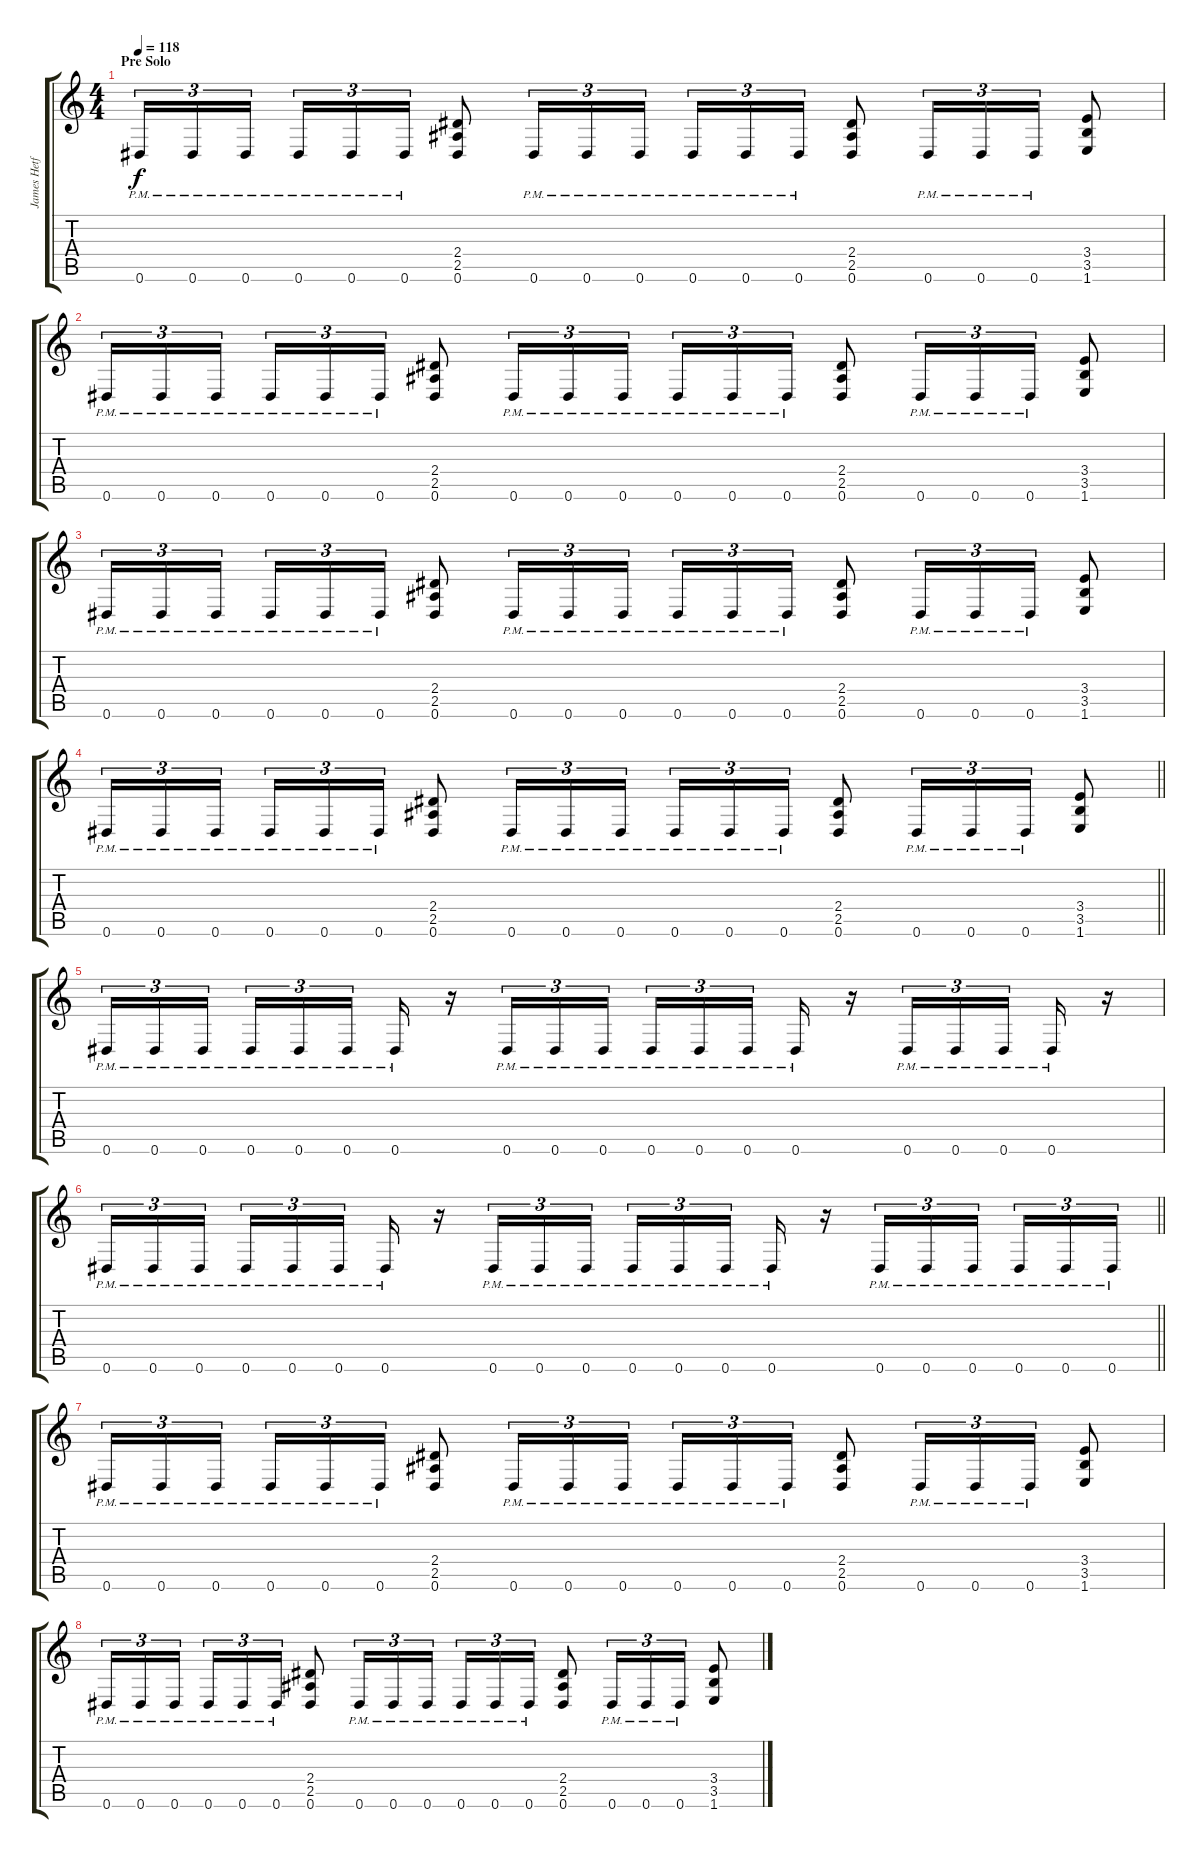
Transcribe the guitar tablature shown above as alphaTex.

\track ("James Hetfield" "James Hetf") {instrument electricguitarjazz}
\staff {score tabs}
\tuning (Eb4 Bb3 Gb3 Db3 Ab2 Eb2) {hide}
\ts (4 4)
\section ("" "Pre Solo")
\tempo 118
\clef g2
\ks c
0.6{pm}.16{tu (3 2) dy f} 0.6{pm}.16{tu (3 2)} 0.6{pm}.16{tu (3 2) beam splitsecondary} 0.6{pm}.16{tu (3 2)} 0.6{pm}.16{tu (3 2)} 0.6{pm}.16{tu (3 2)} (2.4 2.5 0.6).8 0.6{pm}.16{tu (3 2)} 0.6{pm}.16{tu (3 2)} 0.6{pm}.16{tu (3 2)} 0.6{pm}.16{tu (3 2)} 0.6{pm}.16{tu (3 2)} 0.6{pm}.16{tu (3 2)} (2.4 2.5 0.6).8 0.6{pm}.16{tu (3 2)} 0.6{pm}.16{tu (3 2)} 0.6{pm}.16{tu (3 2)} (3.4 3.5 1.6).8 |
0.6{pm}.16{tu (3 2)} 0.6{pm}.16{tu (3 2)} 0.6{pm}.16{tu (3 2) beam splitsecondary} 0.6{pm}.16{tu (3 2)} 0.6{pm}.16{tu (3 2)} 0.6{pm}.16{tu (3 2)} (2.4 2.5 0.6).8 0.6{pm}.16{tu (3 2)} 0.6{pm}.16{tu (3 2)} 0.6{pm}.16{tu (3 2)} 0.6{pm}.16{tu (3 2)} 0.6{pm}.16{tu (3 2)} 0.6{pm}.16{tu (3 2)} (2.4 2.5 0.6).8 0.6{pm}.16{tu (3 2)} 0.6{pm}.16{tu (3 2)} 0.6{pm}.16{tu (3 2)} (3.4 3.5 1.6).8 |
0.6{pm}.16{tu (3 2)} 0.6{pm}.16{tu (3 2)} 0.6{pm}.16{tu (3 2) beam splitsecondary} 0.6{pm}.16{tu (3 2)} 0.6{pm}.16{tu (3 2)} 0.6{pm}.16{tu (3 2)} (2.4 2.5 0.6).8 0.6{pm}.16{tu (3 2)} 0.6{pm}.16{tu (3 2)} 0.6{pm}.16{tu (3 2)} 0.6{pm}.16{tu (3 2)} 0.6{pm}.16{tu (3 2)} 0.6{pm}.16{tu (3 2)} (2.4 2.5 0.6).8 0.6{pm}.16{tu (3 2)} 0.6{pm}.16{tu (3 2)} 0.6{pm}.16{tu (3 2)} (3.4 3.5 1.6).8 |
\barLineRight lightlight
0.6{pm}.16{tu (3 2)} 0.6{pm}.16{tu (3 2)} 0.6{pm}.16{tu (3 2) beam splitsecondary} 0.6{pm}.16{tu (3 2)} 0.6{pm}.16{tu (3 2)} 0.6{pm}.16{tu (3 2)} (2.4 2.5 0.6).8 0.6{pm}.16{tu (3 2)} 0.6{pm}.16{tu (3 2)} 0.6{pm}.16{tu (3 2)} 0.6{pm}.16{tu (3 2)} 0.6{pm}.16{tu (3 2)} 0.6{pm}.16{tu (3 2)} (2.4 2.5 0.6).8 0.6{pm}.16{tu (3 2)} 0.6{pm}.16{tu (3 2)} 0.6{pm}.16{tu (3 2)} (3.4 3.5 1.6).8 |
0.6{pm}.16{tu (3 2)} 0.6{pm}.16{tu (3 2)} 0.6{pm}.16{tu (3 2) beam splitsecondary} 0.6{pm}.16{tu (3 2)} 0.6{pm}.16{tu (3 2)} 0.6{pm}.16{tu (3 2)} 0.6{pm}.16 r.16 0.6{pm}.16{tu (3 2)} 0.6{pm}.16{tu (3 2)} 0.6{pm}.16{tu (3 2)} 0.6{pm}.16{tu (3 2)} 0.6{pm}.16{tu (3 2)} 0.6{pm}.16{tu (3 2) beam splitsecondary} 0.6{pm}.16 r.16 0.6{pm}.16{tu (3 2)} 0.6{pm}.16{tu (3 2)} 0.6{pm}.16{tu (3 2) beam splitsecondary} 0.6{pm}.16 r.16 |
\barLineRight lightlight
0.6{pm}.16{tu (3 2)} 0.6{pm}.16{tu (3 2)} 0.6{pm}.16{tu (3 2) beam splitsecondary} 0.6{pm}.16{tu (3 2)} 0.6{pm}.16{tu (3 2)} 0.6{pm}.16{tu (3 2)} 0.6{pm}.16 r.16 0.6{pm}.16{tu (3 2)} 0.6{pm}.16{tu (3 2)} 0.6{pm}.16{tu (3 2)} 0.6{pm}.16{tu (3 2)} 0.6{pm}.16{tu (3 2)} 0.6{pm}.16{tu (3 2) beam splitsecondary} 0.6{pm}.16 r.16 0.6{pm}.16{tu (3 2)} 0.6{pm}.16{tu (3 2)} 0.6{pm}.16{tu (3 2) beam splitsecondary} 0.6{pm}.16{tu (3 2)} 0.6{pm}.16{tu (3 2)} 0.6{pm}.16{tu (3 2)} |
0.6{pm}.16{tu (3 2)} 0.6{pm}.16{tu (3 2)} 0.6{pm}.16{tu (3 2) beam splitsecondary} 0.6{pm}.16{tu (3 2)} 0.6{pm}.16{tu (3 2)} 0.6{pm}.16{tu (3 2)} (2.4 2.5 0.6).8 0.6{pm}.16{tu (3 2)} 0.6{pm}.16{tu (3 2)} 0.6{pm}.16{tu (3 2)} 0.6{pm}.16{tu (3 2)} 0.6{pm}.16{tu (3 2)} 0.6{pm}.16{tu (3 2)} (2.4 2.5 0.6).8 0.6{pm}.16{tu (3 2)} 0.6{pm}.16{tu (3 2)} 0.6{pm}.16{tu (3 2)} (3.4 3.5 1.6).8 |
0.6{pm}.16{tu (3 2)} 0.6{pm}.16{tu (3 2)} 0.6{pm}.16{tu (3 2) beam splitsecondary} 0.6{pm}.16{tu (3 2)} 0.6{pm}.16{tu (3 2)} 0.6{pm}.16{tu (3 2)} (2.4 2.5 0.6).8 0.6{pm}.16{tu (3 2)} 0.6{pm}.16{tu (3 2)} 0.6{pm}.16{tu (3 2)} 0.6{pm}.16{tu (3 2)} 0.6{pm}.16{tu (3 2)} 0.6{pm}.16{tu (3 2)} (2.4 2.5 0.6).8 0.6{pm}.16{tu (3 2)} 0.6{pm}.16{tu (3 2)} 0.6{pm}.16{tu (3 2)} (3.4 3.5 1.6).8
